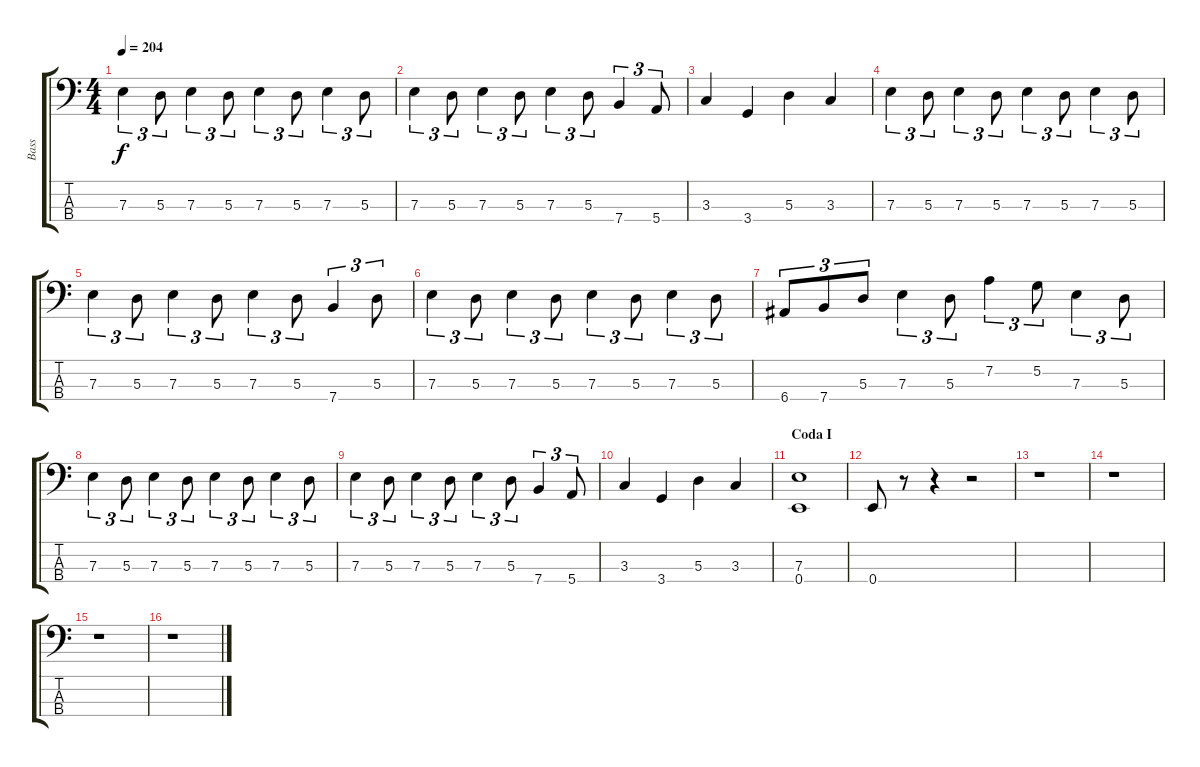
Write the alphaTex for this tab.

\track ("Bass" "Bass") {instrument electricbassfinger}
\staff {score tabs}
\tuning (G2 D2 A1 E1) {hide}
\ts (4 4)
\tempo 204
\clef f4
\ks c
7.3.4{tu (3 2) dy f} 5.3.8{tu (3 2)} 7.3.4{tu (3 2)} 5.3.8{tu (3 2)} 7.3.4{tu (3 2)} 5.3.8{tu (3 2)} 7.3.4{tu (3 2)} 5.3.8{tu (3 2)} |
7.3.4{tu (3 2)} 5.3.8{tu (3 2)} 7.3.4{tu (3 2)} 5.3.8{tu (3 2)} 7.3.4{tu (3 2)} 5.3.8{tu (3 2)} 7.4.4{tu (3 2)} 5.4.8{tu (3 2)} |
3.3.4 3.4.4 5.3.4 3.3.4 |
7.3.4{tu (3 2)} 5.3.8{tu (3 2)} 7.3.4{tu (3 2)} 5.3.8{tu (3 2)} 7.3.4{tu (3 2)} 5.3.8{tu (3 2)} 7.3.4{tu (3 2)} 5.3.8{tu (3 2)} |
7.3.4{tu (3 2)} 5.3.8{tu (3 2)} 7.3.4{tu (3 2)} 5.3.8{tu (3 2)} 7.3.4{tu (3 2)} 5.3.8{tu (3 2)} 7.4.4{tu (3 2)} 5.3.8{tu (3 2)} |
7.3.4{tu (3 2)} 5.3.8{tu (3 2)} 7.3.4{tu (3 2)} 5.3.8{tu (3 2)} 7.3.4{tu (3 2)} 5.3.8{tu (3 2)} 7.3.4{tu (3 2)} 5.3.8{tu (3 2)} |
6.4.8{tu (3 2)} 7.4.8{tu (3 2)} 5.3.8{tu (3 2)} 7.3.4{tu (3 2)} 5.3.8{tu (3 2)} 7.2.4{tu (3 2)} 5.2.8{tu (3 2)} 7.3.4{tu (3 2)} 5.3.8{tu (3 2)} |
7.3.4{tu (3 2)} 5.3.8{tu (3 2)} 7.3.4{tu (3 2)} 5.3.8{tu (3 2)} 7.3.4{tu (3 2)} 5.3.8{tu (3 2)} 7.3.4{tu (3 2)} 5.3.8{tu (3 2)} |
7.3.4{tu (3 2)} 5.3.8{tu (3 2)} 7.3.4{tu (3 2)} 5.3.8{tu (3 2)} 7.3.4{tu (3 2)} 5.3.8{tu (3 2)} 7.4.4{tu (3 2)} 5.4.8{tu (3 2)} |
3.3.4 3.4.4 5.3.4 3.3.4 |
\section ("" "Coda I")
(7.3 0.4).1 |
0.4.8 r.8 r.4 r.2 |
r.1 |
r.1 |
r.1 |
r.1
